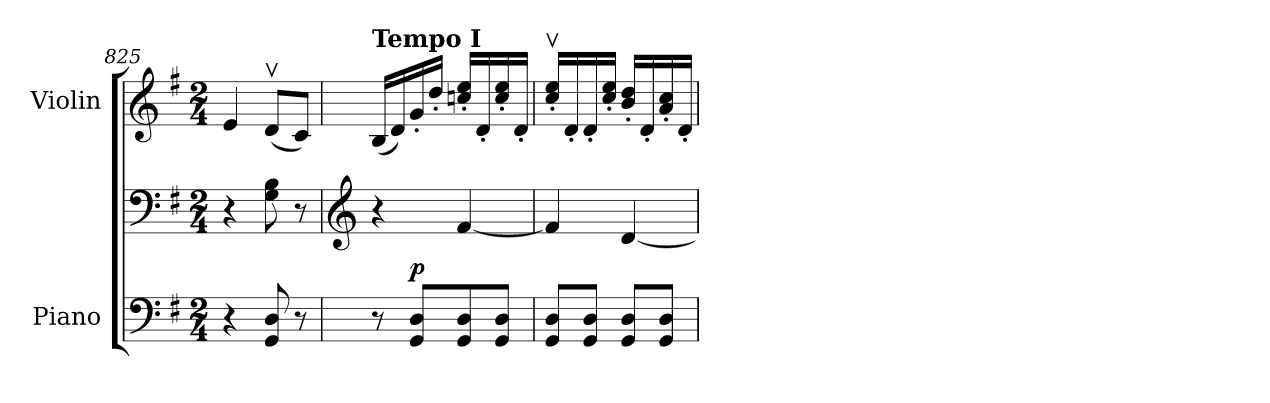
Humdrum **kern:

**kern	**kern	**dynam	**kern
*part2	*part2	*part2	*part1
*staff3	*staff2	*staff2/3	*staff1
*I"Piano	*	*	*I"Violin
*I'Pno.	*	*	*I'Vln.
*clefF4	*clefF4	*	*clefG2
*k[f#]	*k[f#]	*	*k[f#]
*M2/4	*M2/4	*	*M2/4
=825	=825	=825	=825
4r	4r	.	4e/
8GG/ 8D/	8G\ 8B\	.	(8dv/L
8r	8r	.	8c/J)
=826	=826	=826	=826
*	*clefG2	*	*
*	*	*	*MM152
!	!	!	!LO:TX:a:B:t=Tempo I
8r	4r	.	(16B/LL
.	.	.	16d/)
!	!	!LO:DY:a=2	!
8GG/ 8D/L	.	p	16g'/
.	.	.	16dd'/JJ
8GG/ 8D/	[4f#/	.	16ccn/' 16ee/'LL
.	.	.	16d'/
8GG/ 8D/J	.	.	16cc/' 16ee/'
.	.	.	16d'/JJ
!!LO:LB:g=z
=827	=827	=827	=827
8GG/ 8D/L	4f#/]	.	16cc/v' 16ee/v'LL
.	.	.	16d'/
8GG/ 8D/J	.	.	16d'/
.	.	.	16cc/' 16ee/'JJ
8GG/ 8D/L	[4d/	.	16b/' 16dd/'LL
.	.	.	16d'/
8GG/ 8D/J	.	.	16a/' 16cc/'
.	.	.	16d'/JJ
=	=	=	=
*-	*-	*-	*-
